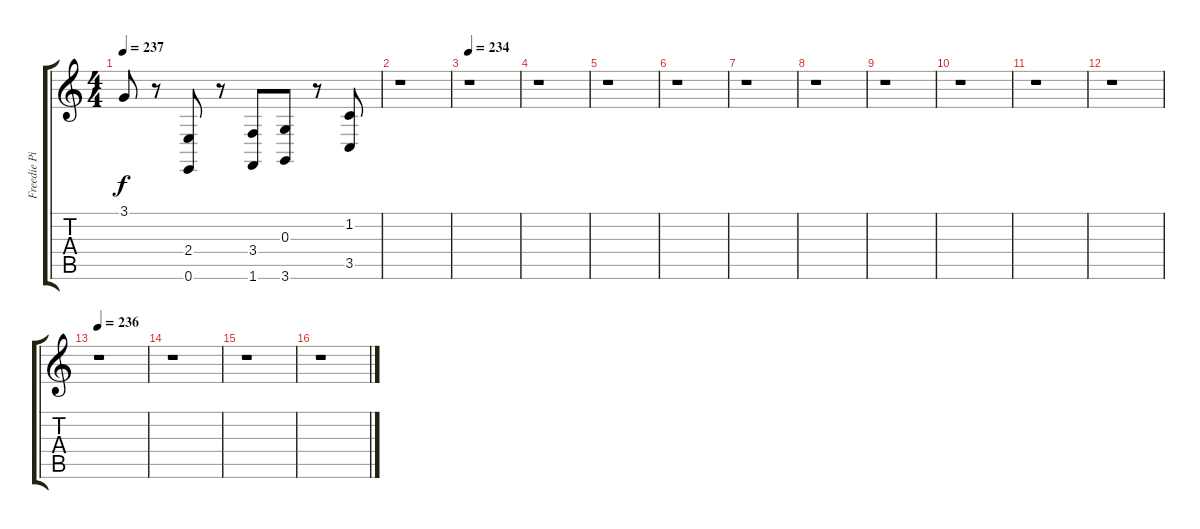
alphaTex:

\track ("Freedie Piano 2" "Freedie Pi") {instrument acousticgrandpiano}
\staff {score tabs}
\tuning (E4 B3 G3 D3 A2 E2) {hide}
\ts (4 4)
\tempo 237
\clef g2
\ks c
3.1.8{dy f} r.8 (2.4 0.6).8 r.8 (3.4 1.6).8 (0.3 3.6).8 r.8 (1.2 3.5).8 |
r.1 |
\tempo 234
r.1 |
r.1 |
r.1 |
r.1 |
r.1 |
r.1 |
r.1 |
r.1 |
r.1 |
r.1 |
\tempo 236
r.1 |
r.1 |
r.1 |
r.1
